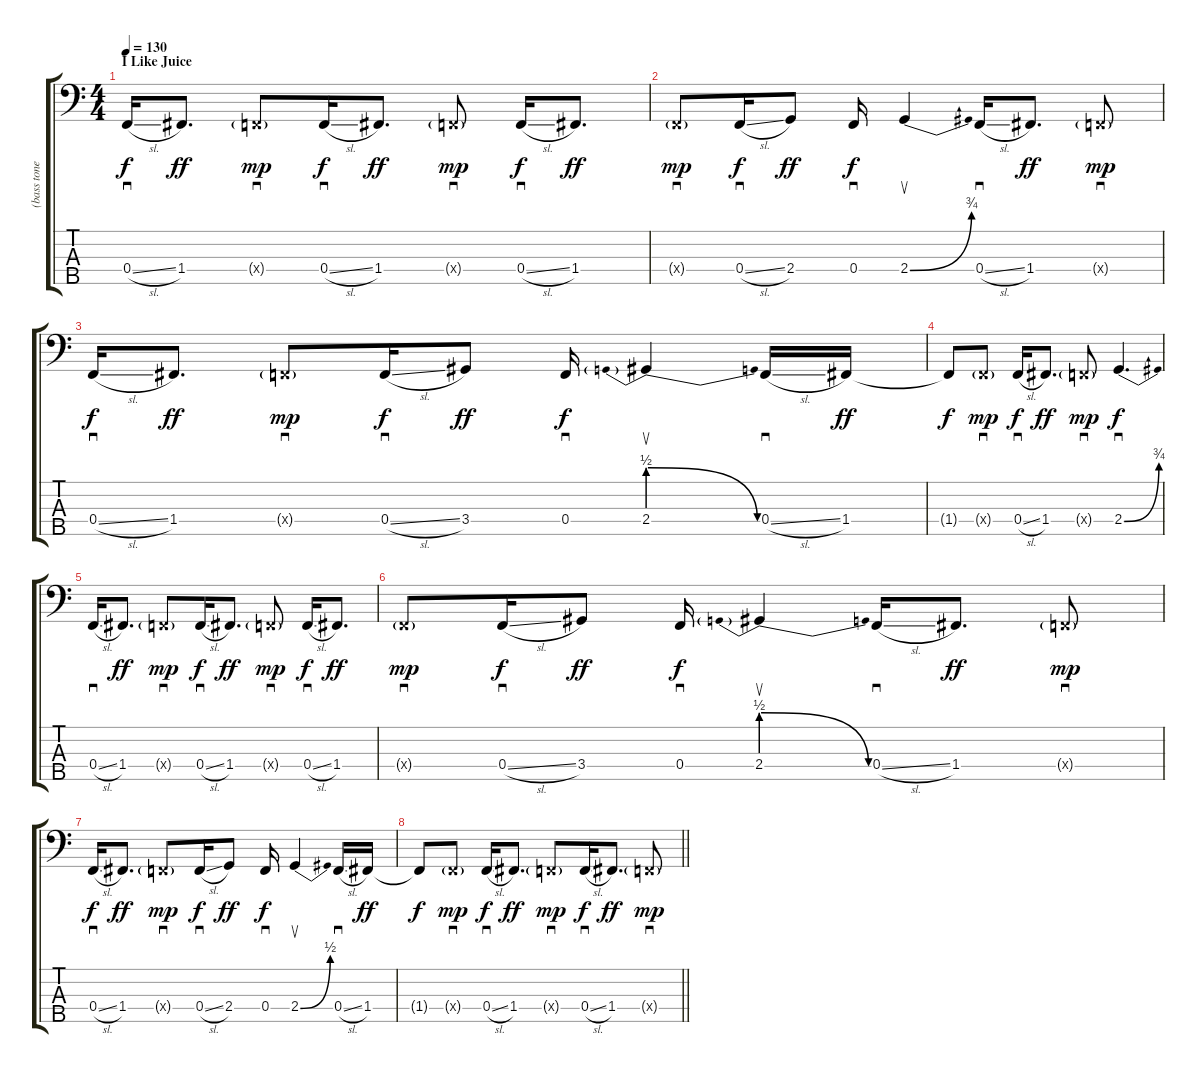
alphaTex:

\track ("(bass tone)" "(bass tone") {instrument electricbasspick}
\staff {score tabs}
\tuning (Ab2 Eb2 Bb1 F1 C1) {hide}
\ts (4 4)
\section ("" "I Like Juice")
\tempo 130
\clef f4
\ks c
0.4{sl}.16{sd dy f} 1.4.8{d dy ff} 0.4{g x}.8{sd dy mp} 0.4{sl}.16{sd dy f} 1.4.8{d dy ff} 0.4{g x}.8{sd dy mp} 0.4{sl}.16{sd dy f} 1.4.8{d dy ff} |
0.4{g x}.8{sd dy mp} 0.4{sl}.16{sd dy f} 2.4.8{dy ff} 0.4.16{sd dy f} 2.4{be (bend 0 0 60 3)}.4{su} 0.4{sl}.16{sd} 1.4.8{d dy ff} 0.4{g x}.8{sd dy mp} |
0.4{sl}.16{sd dy f} 1.4.8{d dy ff} 0.4{g x}.8{sd dy mp} 0.4{sl}.16{sd dy f} 3.4.8{dy ff} 0.4.16{sd dy f} 2.4{be (prebendrelease 0 2 60 0)}.4{su} 0.4{sl}.16{sd} 1.4.16{dy ff} |
1.4{t}.8{dy f} 0.4{g x}.8{sd dy mp} 0.4{sl}.16{sd dy f} 1.4.8{d dy ff} 0.4{g x}.8{sd dy mp} 2.4{be (bend 0 0 60 3)}.4{d sd dy f} |
0.4{sl}.16{sd} 1.4.8{d dy ff} 0.4{g x}.8{sd dy mp} 0.4{sl}.16{sd dy f} 1.4.8{d dy ff} 0.4{g x}.8{sd dy mp} 0.4{sl}.16{sd dy f} 1.4.8{d dy ff} |
0.4{g x}.8{sd dy mp} 0.4{sl}.16{sd dy f} 3.4.8{dy ff} 0.4.16{sd dy f} 2.4{be (prebendrelease 0 2 60 0)}.4{su} 0.4{sl}.16{sd} 1.4.8{d dy ff} 0.4{g x}.8{sd dy mp} |
0.4{sl}.16{sd dy f} 1.4.8{d dy ff} 0.4{g x}.8{sd dy mp} 0.4{sl}.16{sd dy f} 2.4.8{dy ff} 0.4.16{sd dy f} 2.4{be (bend 0 0 60 2)}.4{su} 0.4{sl}.16{sd} 1.4.16{dy ff} |
\barLineRight lightlight
1.4{t}.8{dy f} 0.4{g x}.8{sd dy mp} 0.4{sl}.16{sd dy f} 1.4.8{d dy ff} 0.4{g x}.8{sd dy mp} 0.4{sl}.16{sd dy f} 1.4.8{d dy ff} 0.4{g x}.8{sd dy mp}
